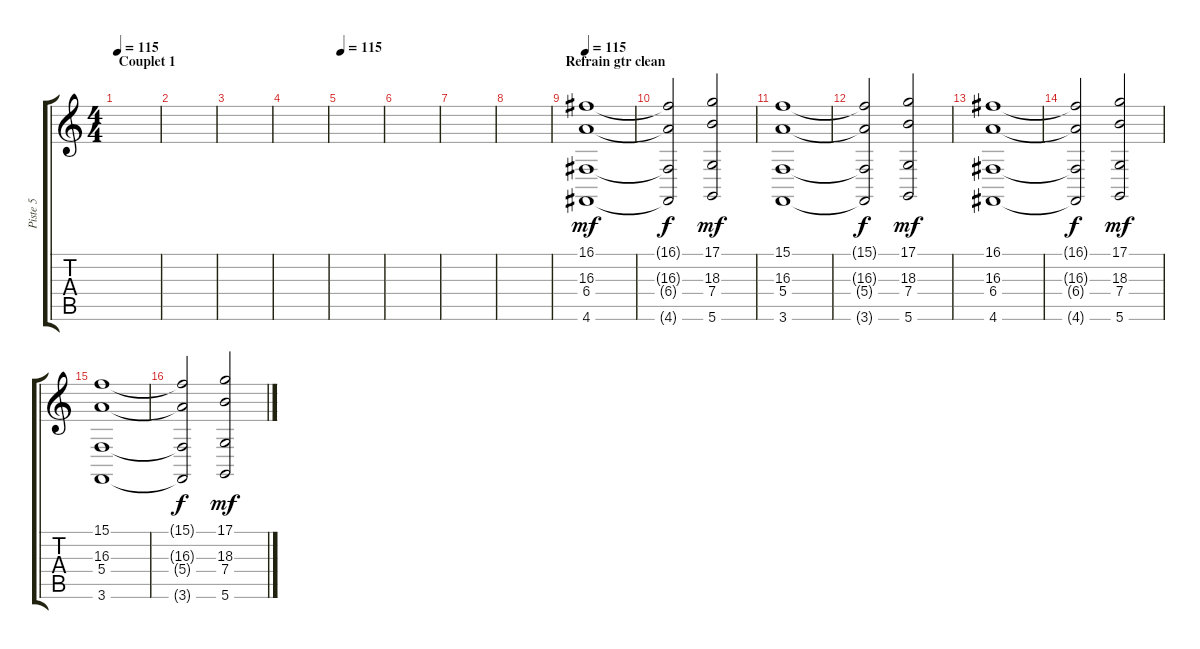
\track ("Piste 5" "Piste 5") {instrument synthstrings2}
\staff {score tabs}
\tuning (D4 A3 F3 C3 G2 D2) {hide}
\ts (4 4)
\section ("" "Couplet 1")
\tempo 115
\clef g2
\ks c
|
|
|
|
\tempo 115
|
|
|
|
\section ("" "Refrain gtr clean")
\tempo 115
(16.1 16.3 6.4 4.6).1{dy mf} |
(16.1{t} 16.3{t} 6.4{t} 4.6{t}).2{dy f} (17.1 18.3 7.4 5.6).2{dy mf} |
(15.1 16.3 5.4 3.6).1 |
(15.1{t} 16.3{t} 5.4{t} 3.6{t}).2{dy f} (17.1 18.3 7.4 5.6).2{dy mf} |
(16.1 16.3 6.4 4.6).1 |
(16.1{t} 16.3{t} 6.4{t} 4.6{t}).2{dy f} (17.1 18.3 7.4 5.6).2{dy mf} |
(15.1 16.3 5.4 3.6).1 |
(15.1{t} 16.3{t} 5.4{t} 3.6{t}).2{dy f} (17.1 18.3 7.4 5.6).2{dy mf}
